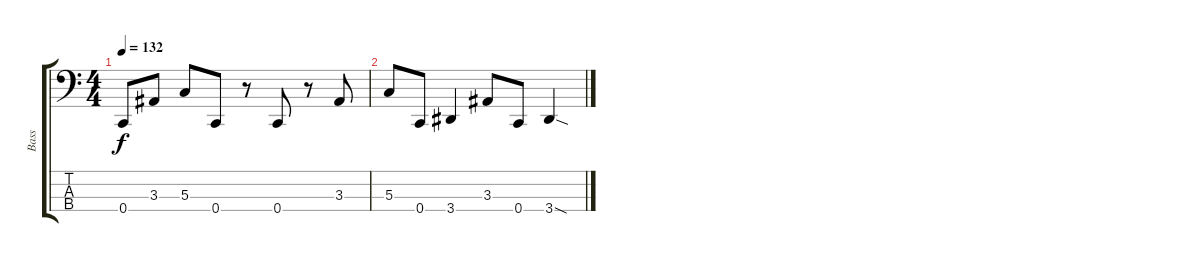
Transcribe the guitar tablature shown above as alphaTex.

\track ("Bass" "Bass") {instrument electricbassfinger}
\staff {score tabs}
\tuning (F2 C2 G1 C1) {hide}
\ts (4 4)
\tempo 132
\clef f4
\ks c
0.4.8{dy f} 3.3.8 5.3.8 0.4.8 r.8 0.4.8 r.8 3.3.8 |
5.3.8 0.4.8 3.4.4 3.3.8 0.4.8 3.4{sod}.4
